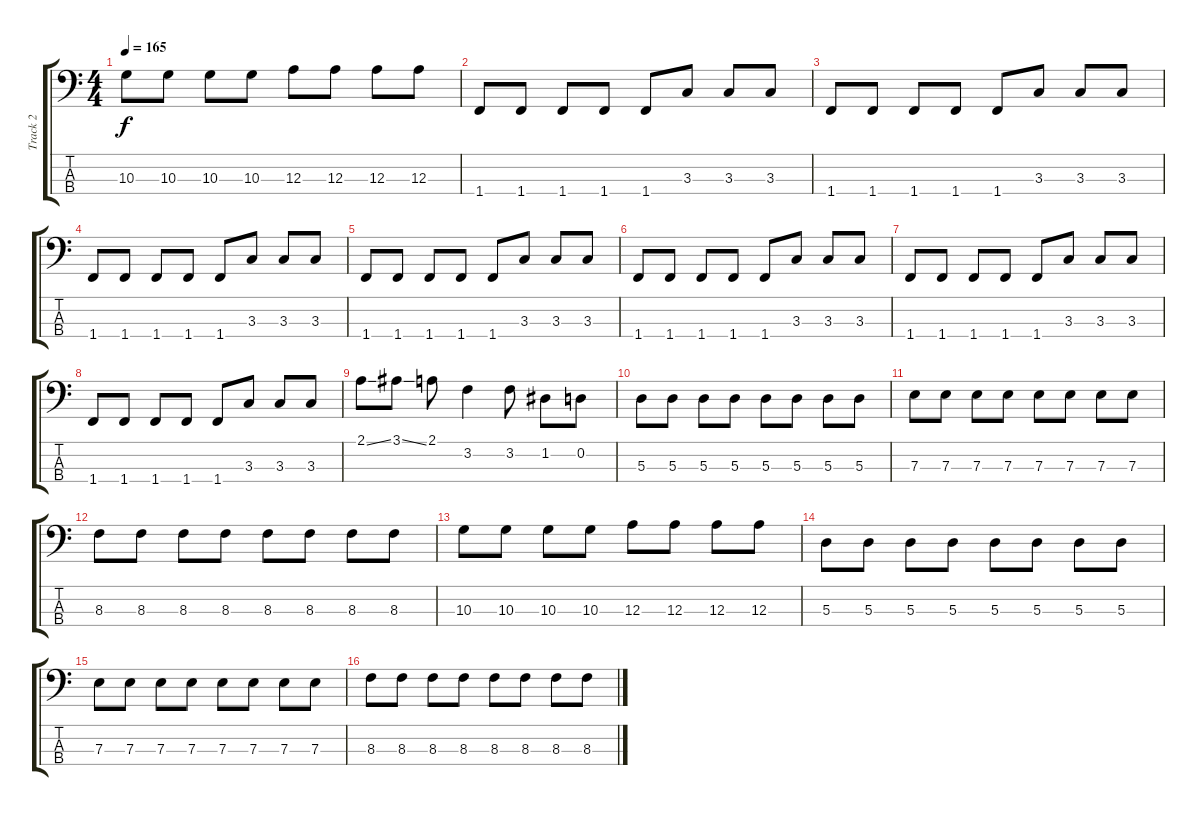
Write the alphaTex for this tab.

\track ("Track 2" "Track 2") {instrument electricbassfinger}
\staff {score tabs}
\tuning (G2 D2 A1 E1) {hide}
\ts (4 4)
\tempo 165
\clef f4
\ks c
10.3.8{dy f} 10.3.8 10.3.8 10.3.8 12.3.8 12.3.8 12.3.8 12.3.8 |
1.4.8 1.4.8 1.4.8 1.4.8 1.4.8 3.3.8 3.3.8 3.3.8 |
1.4.8 1.4.8 1.4.8 1.4.8 1.4.8 3.3.8 3.3.8 3.3.8 |
1.4.8 1.4.8 1.4.8 1.4.8 1.4.8 3.3.8 3.3.8 3.3.8 |
1.4.8 1.4.8 1.4.8 1.4.8 1.4.8 3.3.8 3.3.8 3.3.8 |
1.4.8 1.4.8 1.4.8 1.4.8 1.4.8 3.3.8 3.3.8 3.3.8 |
1.4.8 1.4.8 1.4.8 1.4.8 1.4.8 3.3.8 3.3.8 3.3.8 |
1.4.8 1.4.8 1.4.8 1.4.8 1.4.8 3.3.8 3.3.8 3.3.8 |
2.1{ss}.8 3.1{ss}.8 2.1.8 3.2.4 3.2.8 1.2.8 0.2.8 |
5.3.8 5.3.8 5.3.8 5.3.8 5.3.8 5.3.8 5.3.8 5.3.8 |
7.3.8 7.3.8 7.3.8 7.3.8 7.3.8 7.3.8 7.3.8 7.3.8 |
8.3.8 8.3.8 8.3.8 8.3.8 8.3.8 8.3.8 8.3.8 8.3.8 |
10.3.8 10.3.8 10.3.8 10.3.8 12.3.8 12.3.8 12.3.8 12.3.8 |
5.3.8 5.3.8 5.3.8 5.3.8 5.3.8 5.3.8 5.3.8 5.3.8 |
7.3.8 7.3.8 7.3.8 7.3.8 7.3.8 7.3.8 7.3.8 7.3.8 |
8.3.8 8.3.8 8.3.8 8.3.8 8.3.8 8.3.8 8.3.8 8.3.8
